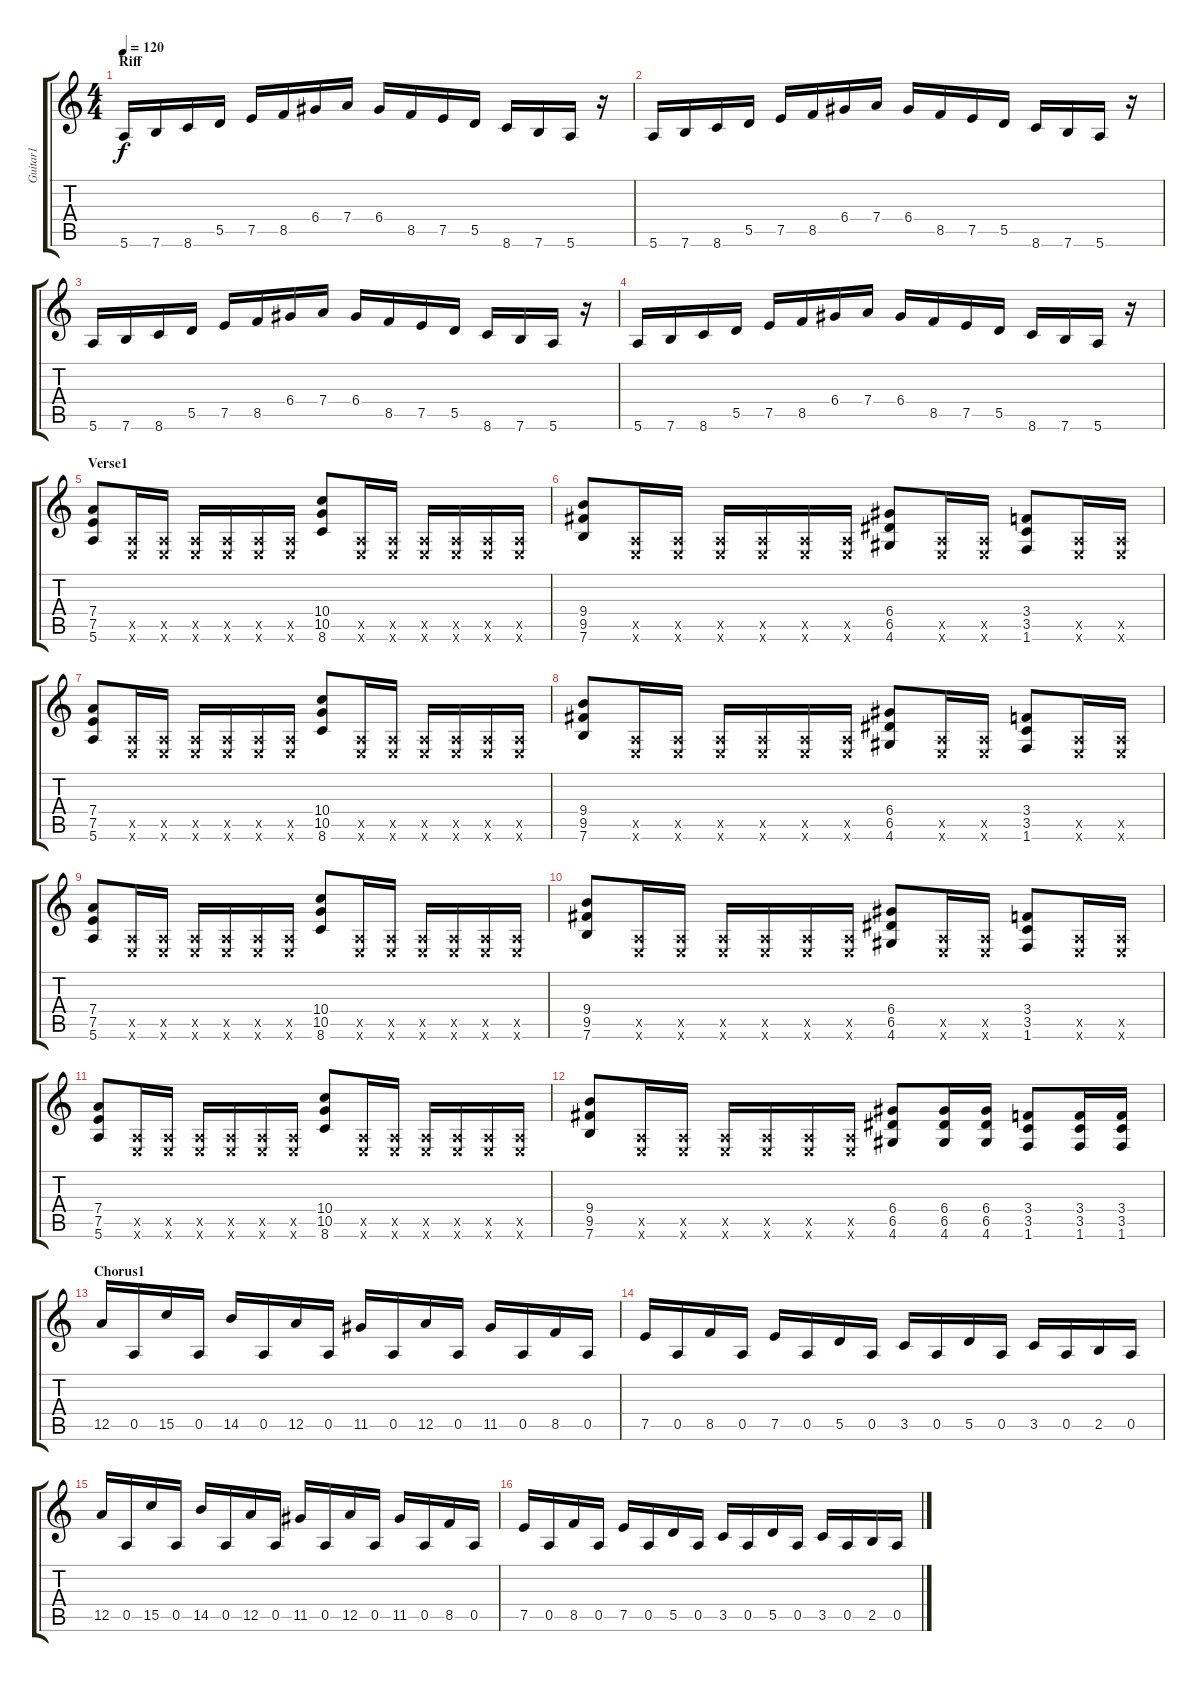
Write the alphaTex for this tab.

\track ("Guitar1" "Guitar1") {instrument distortionguitar}
\staff {score tabs}
\tuning (E4 B3 G3 D3 A2 E2) {hide}
\ts (4 4)
\section ("" "Riff")
\tempo 120
\clef g2
\ks c
5.6.16{dy f instrument distortionguitar} 7.6.16 8.6.16 5.5.16 7.5.16 8.5.16 6.4.16 7.4.16 6.4.16 8.5.16 7.5.16 5.5.16 8.6.16 7.6.16 5.6.16 r.16 |
5.6.16 7.6.16 8.6.16 5.5.16 7.5.16 8.5.16 6.4.16 7.4.16 6.4.16 8.5.16 7.5.16 5.5.16 8.6.16 7.6.16 5.6.16 r.16 |
5.6.16 7.6.16 8.6.16 5.5.16 7.5.16 8.5.16 6.4.16 7.4.16 6.4.16 8.5.16 7.5.16 5.5.16 8.6.16 7.6.16 5.6.16 r.16 |
5.6.16 7.6.16 8.6.16 5.5.16 7.5.16 8.5.16 6.4.16 7.4.16 6.4.16 8.5.16 7.5.16 5.5.16 8.6.16 7.6.16 5.6.16 r.16 |
\section ("" "Verse1")
(7.4 7.5 5.6).8 (0.5{x} 0.6{x}).16 (0.5{x} 0.6{x}).16 (0.5{x} 0.6{x}).16 (0.5{x} 0.6{x}).16 (0.5{x} 0.6{x}).16 (0.5{x} 0.6{x}).16 (10.4 10.5 8.6).8 (0.5{x} 0.6{x}).16 (0.5{x} 0.6{x}).16 (0.5{x} 0.6{x}).16 (0.5{x} 0.6{x}).16 (0.5{x} 0.6{x}).16 (0.5{x} 0.6{x}).16 |
(9.4 9.5 7.6).8 (0.5{x} 0.6{x}).16 (0.5{x} 0.6{x}).16 (0.5{x} 0.6{x}).16 (0.5{x} 0.6{x}).16 (0.5{x} 0.6{x}).16 (0.5{x} 0.6{x}).16 (6.4 6.5 4.6).8 (0.5{x} 0.6{x}).16 (0.5{x} 0.6{x}).16 (3.4 3.5 1.6).8 (0.5{x} 0.6{x}).16 (0.5{x} 0.6{x}).16 |
(7.4 7.5 5.6).8 (0.5{x} 0.6{x}).16 (0.5{x} 0.6{x}).16 (0.5{x} 0.6{x}).16 (0.5{x} 0.6{x}).16 (0.5{x} 0.6{x}).16 (0.5{x} 0.6{x}).16 (10.4 10.5 8.6).8 (0.5{x} 0.6{x}).16 (0.5{x} 0.6{x}).16 (0.5{x} 0.6{x}).16 (0.5{x} 0.6{x}).16 (0.5{x} 0.6{x}).16 (0.5{x} 0.6{x}).16 |
(9.4 9.5 7.6).8 (0.5{x} 0.6{x}).16 (0.5{x} 0.6{x}).16 (0.5{x} 0.6{x}).16 (0.5{x} 0.6{x}).16 (0.5{x} 0.6{x}).16 (0.5{x} 0.6{x}).16 (6.4 6.5 4.6).8 (0.5{x} 0.6{x}).16 (0.5{x} 0.6{x}).16 (3.4 3.5 1.6).8 (0.5{x} 0.6{x}).16 (0.5{x} 0.6{x}).16 |
(7.4 7.5 5.6).8 (0.5{x} 0.6{x}).16 (0.5{x} 0.6{x}).16 (0.5{x} 0.6{x}).16 (0.5{x} 0.6{x}).16 (0.5{x} 0.6{x}).16 (0.5{x} 0.6{x}).16 (10.4 10.5 8.6).8 (0.5{x} 0.6{x}).16 (0.5{x} 0.6{x}).16 (0.5{x} 0.6{x}).16 (0.5{x} 0.6{x}).16 (0.5{x} 0.6{x}).16 (0.5{x} 0.6{x}).16 |
(9.4 9.5 7.6).8 (0.5{x} 0.6{x}).16 (0.5{x} 0.6{x}).16 (0.5{x} 0.6{x}).16 (0.5{x} 0.6{x}).16 (0.5{x} 0.6{x}).16 (0.5{x} 0.6{x}).16 (6.4 6.5 4.6).8 (0.5{x} 0.6{x}).16 (0.5{x} 0.6{x}).16 (3.4 3.5 1.6).8 (0.5{x} 0.6{x}).16 (0.5{x} 0.6{x}).16 |
(7.4 7.5 5.6).8 (0.5{x} 0.6{x}).16 (0.5{x} 0.6{x}).16 (0.5{x} 0.6{x}).16 (0.5{x} 0.6{x}).16 (0.5{x} 0.6{x}).16 (0.5{x} 0.6{x}).16 (10.4 10.5 8.6).8 (0.5{x} 0.6{x}).16 (0.5{x} 0.6{x}).16 (0.5{x} 0.6{x}).16 (0.5{x} 0.6{x}).16 (0.5{x} 0.6{x}).16 (0.5{x} 0.6{x}).16 |
(9.4 9.5 7.6).8 (0.5{x} 0.6{x}).16 (0.5{x} 0.6{x}).16 (0.5{x} 0.6{x}).16 (0.5{x} 0.6{x}).16 (0.5{x} 0.6{x}).16 (0.5{x} 0.6{x}).16 (6.4 6.5 4.6).8 (6.4 6.5 4.6).16 (6.4 6.5 4.6).16 (3.4 3.5 1.6).8 (3.4 3.5 1.6).16 (3.4 3.5 1.6).16 |
\section ("" "Chorus1")
12.5.16 0.5.16 15.5.16 0.5.16 14.5.16 0.5.16 12.5.16 0.5.16 11.5.16 0.5.16 12.5.16 0.5.16 11.5.16 0.5.16 8.5.16 0.5.16 |
7.5.16 0.5.16 8.5.16 0.5.16 7.5.16 0.5.16 5.5.16 0.5.16 3.5.16 0.5.16 5.5.16 0.5.16 3.5.16 0.5.16 2.5.16 0.5.16 |
12.5.16 0.5.16 15.5.16 0.5.16 14.5.16 0.5.16 12.5.16 0.5.16 11.5.16 0.5.16 12.5.16 0.5.16 11.5.16 0.5.16 8.5.16 0.5.16 |
7.5.16 0.5.16 8.5.16 0.5.16 7.5.16 0.5.16 5.5.16 0.5.16 3.5.16 0.5.16 5.5.16 0.5.16 3.5.16 0.5.16 2.5.16 0.5.16
